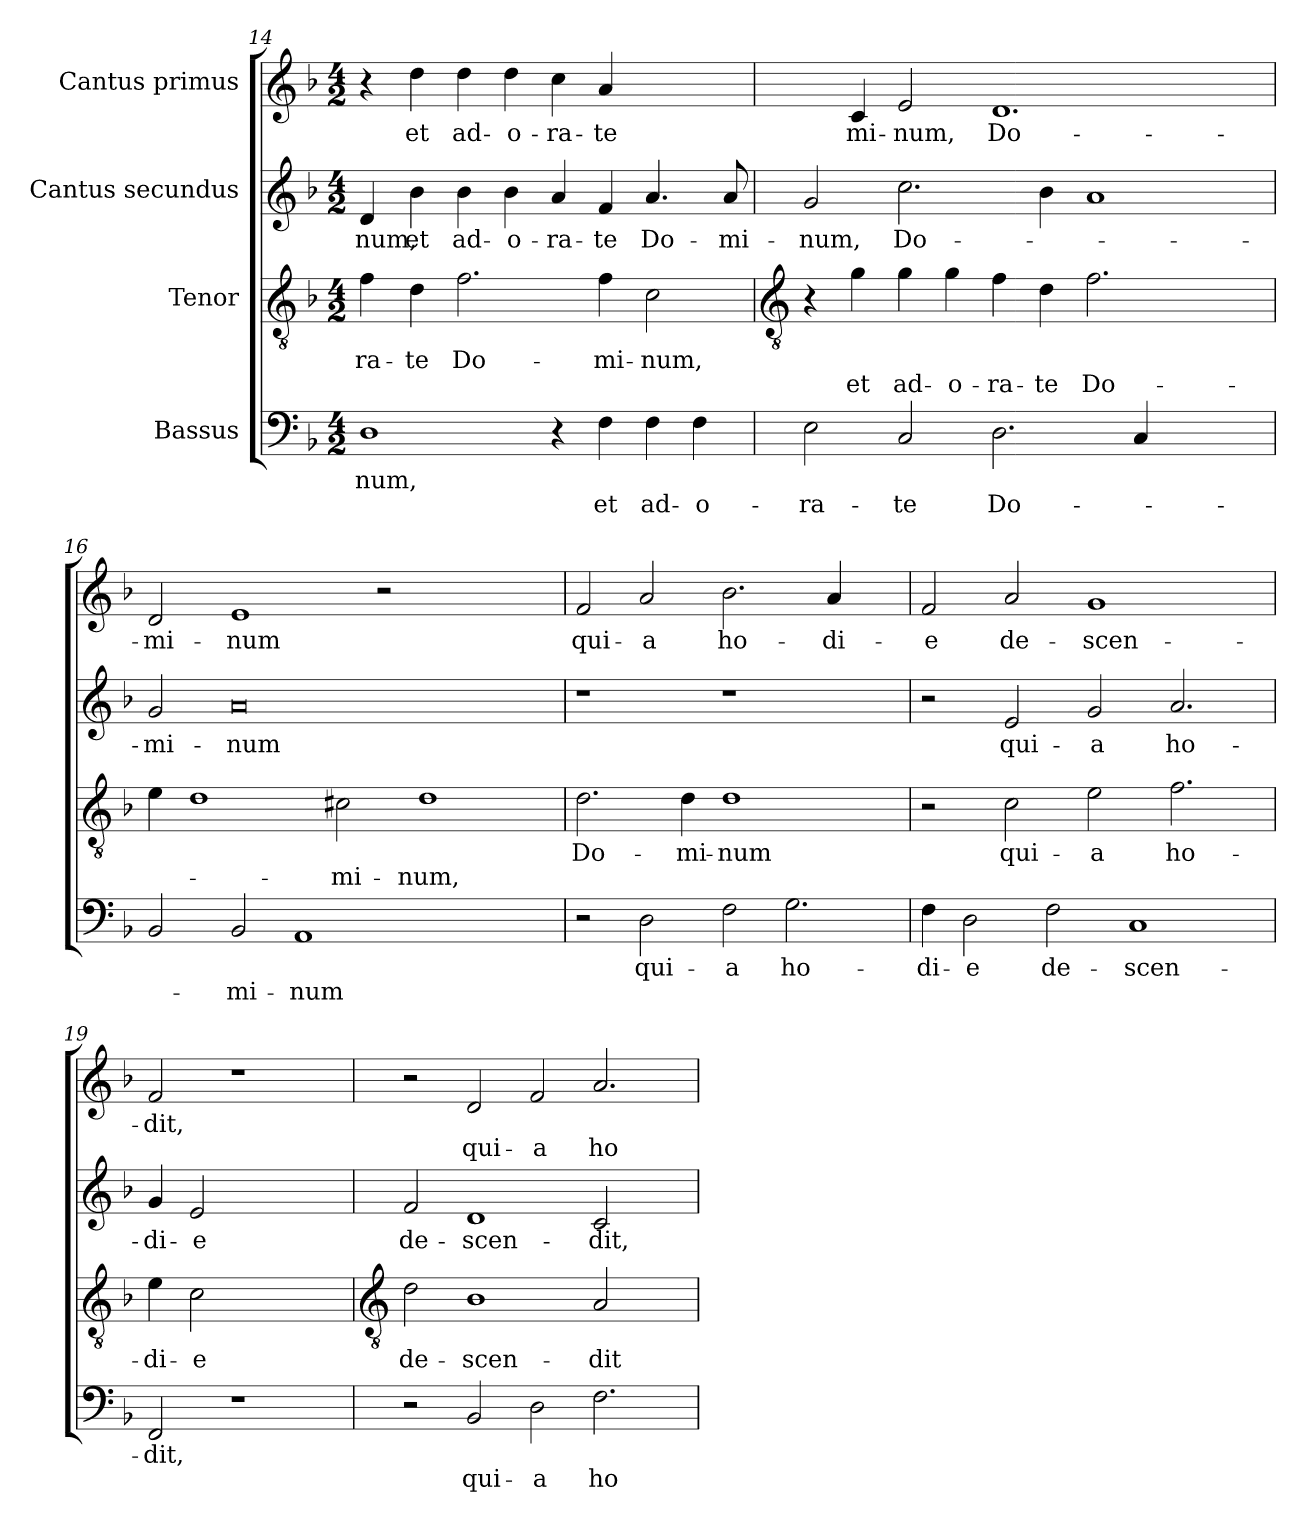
**kern	**text	**text	**kern	**text	**text	**kern	**text	**kern	**text	**text
*part4	*part4	*part4	*part3	*part3	*part3	*part2	*part2	*part1	*part1	*part1
*staff4	*staff4	*staff4	*staff3	*staff3	*staff3	*staff2	*staff2	*staff1	*staff1	*staff1
*I"Bassus	*	*	*I"Tenor	*	*	*I"Cantus secundus	*	*I"Cantus primus	*	*
*clefF4	*	*	*clefGv2	*	*	*clefG2	*	*clefG2	*	*
*k[b-]	*	*	*k[b-]	*	*	*k[b-]	*	*k[b-]	*	*
*F:	*	*	*F:	*	*	*F:	*	*F:	*	*
*M4/2	*	*	*M4/2	*	*	*M4/2	*	*M4/2	*	*
=14	=14	=14	=14	=14	=14	=14	=14	=14	=14	=14
!	!LO:LY:b	!	!	!LO:LY:b	!	!	!LO:LY:b	!	!	!
1D	-num,	.	4f	-ra-	.	4d	-num,	4r	.	.
!	!	!	!	!LO:LY:b	!	!	!LO:LY:b	!	!LO:LY:b	!
.	.	.	4d	-te	.	4b-	et	4dd	et	.
!	!	!	!	!LO:LY:b	!	!	!LO:LY:b	!	!LO:LY:b	!
.	.	.	2.f	Do-	.	4b-	ad-	4dd	ad-	.
!	!	!	!	!	!	!	!LO:LY:b	!	!LO:LY:b	!
.	.	.	.	.	.	4b-	-o-	4dd	-o-	.
!	!	!	!	!	!	!	!LO:LY:b	!	!LO:LY:b	!
4r	.	.	.	.	.	4a	-ra-	4cc	-ra-	.
!	!	!LO:LY:b	!	!LO:LY:b	!	!	!LO:LY:b	!	!LO:LY:b	!
4F	.	et	4f	-mi-	.	4f	-te	4a	-te	.
!	!	!LO:LY:b	!	!LO:LY:b	!	!	!LO:LY:b	!	!LO:LY:b	!
4F	.	ad-	2c	-num,	.	4.a	Do-	[2ccyy	Do-	.
!	!	!LO:LY:b	!	!	!	!	!	!	!	!
4F	.	-o-	.	.	.	.	.	.	.	.
!	!	!	!	!	!	!	!LO:LY:b	!	!	!
.	.	.	.	.	.	8a	-mi-	.	.	.
!!LO:LB:g=z
=15	=15	=15	=15	=15	=15	=15	=15	=15	=15	=15
*	*	*	*clefGv2	*	*	*	*	*	*	*
!	!	!LO:LY:b	!	!	!	!	!LO:LY:b	!	!	!
2E	.	-ra-	4r	.	.	2g	-num,	4ccyy]	.	.
!	!	!	!	!	!LO:LY:b	!	!	!	!LO:LY:b	!
.	.	.	4g	.	et	.	.	4c	-mi-	.
!	!	!LO:LY:b	!	!	!LO:LY:b	!	!LO:LY:b	!	!LO:LY:b	!
2C	.	-te	4g	.	ad-	2.cc	Do-	2e	-num,	.
!	!	!	!	!	!LO:LY:b	!	!	!	!	!
.	.	.	4g	.	-o-	.	.	.	.	.
!	!	!LO:LY:b	!	!	!LO:LY:b	!	!	!	!LO:LY:b	!
2.D	.	Do-	4f	.	-ra-	.	.	1.d	Do-	.
!	!	!	!	!	!LO:LY:b	!	!	!	!	!
.	.	.	4d	.	-te	4b-	.	.	.	.
!	!	!	!	!	!LO:LY:b	!	!	!	!	!
.	.	.	2.f	.	Do-	1a	.	.	.	.
4C	.	.	.	.	.	.	.	.	.	.
2ryy	.	.	.	.	.	.	.	.	.	.
.	.	.	4ryy	.	.	.	.	.	.	.
=16	=16	=16	=16	=16	=16	=16	=16	=16	=16	=16
!	!	!	!	!	!	!	!LO:LY:b	!	!LO:LY:b	!
2BB-	.	.	4e	.	.	2g	-mi-	2d	-mi-	.
.	.	.	1d	.	.	.	.	.	.	.
!	!	!LO:LY:b	!	!	!	!	!LO:LY:b	!	!LO:LY:b	!
2BB-	.	-mi-	.	.	.	0a	-num	1e	-num	.
!	!	!LO:LY:b	!	!	!	!	!	!	!	!
1AA	.	-num	.	.	.	.	.	.	.	.
!	!	!	!	!	!LO:LY:b	!	!	!	!	!
.	.	.	2c#X	.	-mi-	.	.	.	.	.
.	.	.	.	.	.	.	.	2r	.	.
!	!	!	!	!	!LO:LY:b	!	!	!	!	!
.	.	.	1d	.	-num,	.	.	.	.	.
2.ryy	.	.	.	.	.	.	.	2.ryy	.	.
.	.	.	.	.	.	4ryy	.	.	.	.
=17	=17	=17	=17	=17	=17	=17	=17	=17	=17	=17
!	!	!	!	!LO:LY:b	!	!	!	!	!LO:LY:b	!
2r	.	.	2.d	Do-	.	1r	.	2f	qui-	.
!	!LO:LY:b	!	!	!	!	!	!	!	!LO:LY:b	!
2D	qui-	.	.	.	.	.	.	2a	-a	.
!	!	!	!	!LO:LY:b	!	!	!	!	!	!
.	.	.	4d	-mi-	.	.	.	.	.	.
!	!LO:LY:b	!	!	!LO:LY:b	!	!	!	!	!LO:LY:b	!
2F	-a	.	1d	-num	.	1r	.	2.b-	ho-	.
!	!LO:LY:b	!	!	!	!	!	!	!	!	!
2.G	ho-	.	.	.	.	.	.	.	.	.
!	!	!	!	!	!	!	!	!	!LO:LY:b	!
.	.	.	.	.	.	.	.	4a	-di-	.
.	.	.	4ryy	.	.	4ryy	.	4ryy	.	.
=18	=18	=18	=18	=18	=18	=18	=18	=18	=18	=18
!	!LO:LY:b	!	!	!	!	!	!	!	!LO:LY:b	!
4F	-di-	.	2r	.	.	2r	.	2f	-e	.
!	!LO:LY:b	!	!	!	!	!	!	!	!	!
2D	-e	.	.	.	.	.	.	.	.	.
!	!	!	!	!LO:LY:b	!	!	!LO:LY:b	!	!LO:LY:b	!
.	.	.	2c	qui-	.	2e	qui-	2a	de-	.
!	!LO:LY:b	!	!	!	!	!	!	!	!	!
2F	de-	.	.	.	.	.	.	.	.	.
!	!	!	!	!LO:LY:b	!	!	!LO:LY:b	!	!LO:LY:b	!
.	.	.	2e	-a	.	2g	-a	1g	-scen-	.
!	!LO:LY:b	!	!	!	!	!	!	!	!	!
1C	-scen-	.	.	.	.	.	.	.	.	.
!	!	!	!	!LO:LY:b	!	!	!LO:LY:b	!	!	!
.	.	.	2.f	ho-	.	2.a	ho-	.	.	.
.	.	.	.	.	.	.	.	4ryy	.	.
=19	=19	=19	=19	=19	=19	=19	=19	=19	=19	=19
!	!LO:LY:b	!	!	!LO:LY:b	!	!	!LO:LY:b	!	!LO:LY:b	!
2FF	-dit,	.	4e	-di-	.	4g	-di-	2f	-dit,	.
!	!	!	!	!LO:LY:b	!	!	!LO:LY:b	!	!	!
.	.	.	2c	-e	.	2e	-e	.	.	.
1r	.	.	.	.	.	.	.	1r	.	.
.	.	.	2.ryy	.	.	2.ryy	.	.	.	.
!!LO:LB:g=z
=20	=20	=20	=20	=20	=20	=20	=20	=20	=20	=20
*	*	*	*clefGv2	*	*	*	*	*	*	*
!	!	!	!	!LO:LY:b	!	!	!LO:LY:b	!	!	!
2r	.	.	2d	de-	.	2f	de-	2r	.	.
!	!	!LO:LY:b	!	!LO:LY:b	!	!	!LO:LY:b	!	!	!LO:LY:b
2BB-	.	qui-	1B-	-scen-	.	1d	-scen-	2d	.	qui-
!	!	!LO:LY:b	!	!	!	!	!	!	!	!LO:LY:b
2D	.	-a	.	.	.	.	.	2f	.	-a
!	!	!LO:LY:b	!	!LO:LY:b	!	!	!LO:LY:b	!	!	!LO:LY:b
2.F	.	ho-	2A	-dit	.	2c	-dit,	2.a	.	ho-
.	.	.	4ryy	.	.	4ryy	.	.	.	.
=	=	=	=	=	=	=	=	=	=	=
*-	*-	*-	*-	*-	*-	*-	*-	*-	*-	*-
